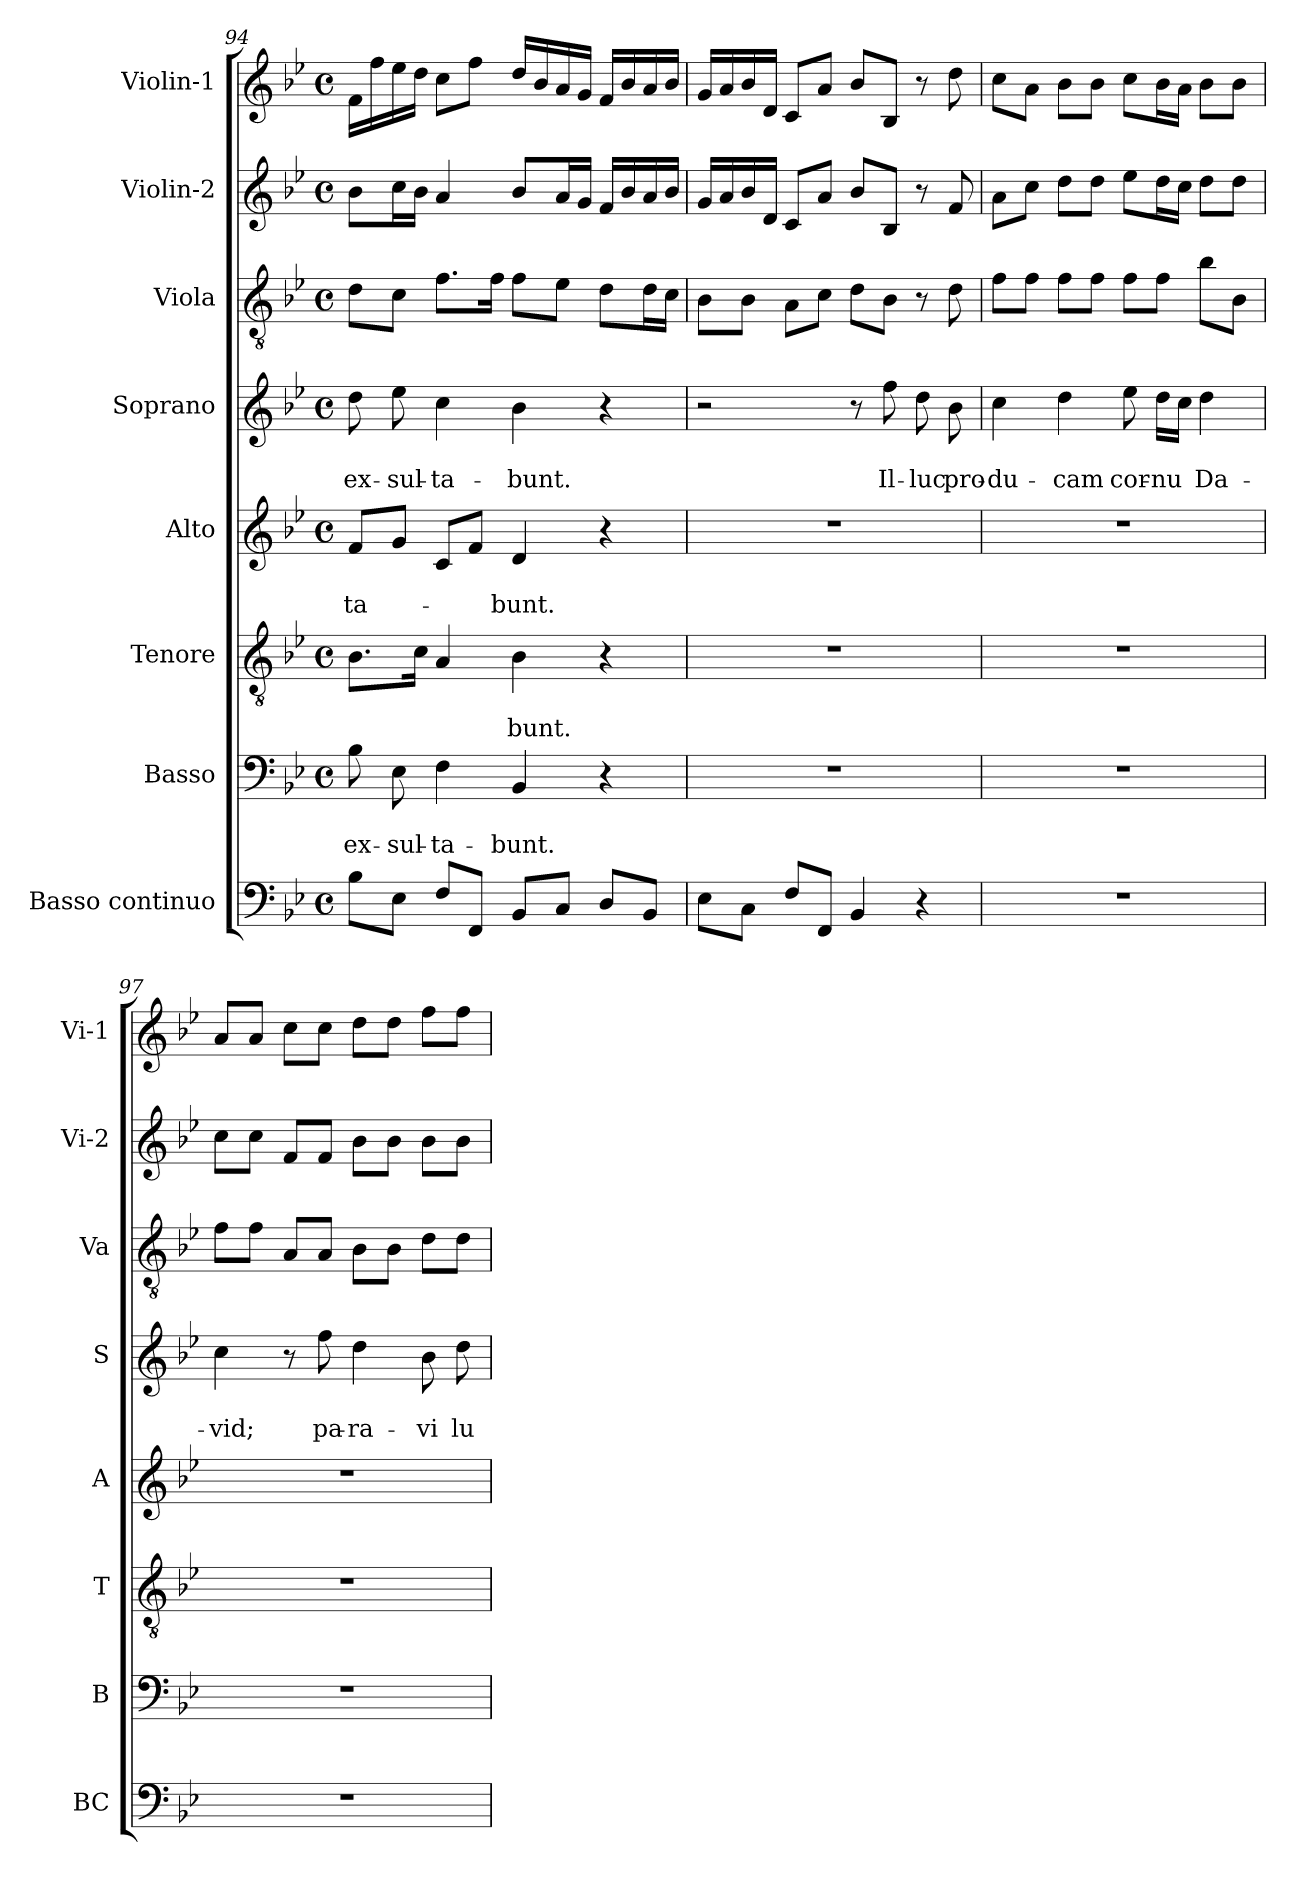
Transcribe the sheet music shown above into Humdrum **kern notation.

**kern	**kern	**text	**text	**kern	**text	**text	**kern	**text	**text	**kern	**text	**text	**kern	**kern	**kern
*part8	*part7	*part7	*part7	*part6	*part6	*part6	*part5	*part5	*part5	*part4	*part4	*part4	*part3	*part2	*part1
*staff8	*staff7	*staff7	*staff7	*staff6	*staff6	*staff6	*staff5	*staff5	*staff5	*staff4	*staff4	*staff4	*staff3	*staff2	*staff1
*I"Basso continuo	*I"Basso	*	*	*I"Tenore	*	*	*I"Alto	*	*	*I"Soprano	*	*	*I"Viola	*I"Violin-2	*I"Violin-1
*I'BC	*I'B	*	*	*I'T	*	*	*I'A	*	*	*I'S	*	*	*I'Va	*I'Vi-2	*I'Vi-1
*clefF4	*clefF4	*	*	*clefGv2	*	*	*clefG2	*	*	*clefG2	*	*	*clefGv2	*clefG2	*clefG2
*k[b-e-]	*k[b-e-]	*	*	*k[b-e-]	*	*	*k[b-e-]	*	*	*k[b-e-]	*	*	*k[b-e-]	*k[b-e-]	*k[b-e-]
*B-:	*B-:	*	*	*B-:	*	*	*B-:	*	*	*B-:	*	*	*B-:	*B-:	*B-:
*M4/4	*M4/4	*	*	*M4/4	*	*	*M4/4	*	*	*M4/4	*	*	*M4/4	*M4/4	*M4/4
*met(c)	*met(c)	*	*	*met(c)	*	*	*met(c)	*	*	*met(c)	*	*	*met(c)	*met(c)	*met(c)
=94	=94	=94	=94	=94	=94	=94	=94	=94	=94	=94	=94	=94	=94	=94	=94
!	!	!	!LO:LY:b	!	!	!	!	!	!LO:LY:b	!	!	!LO:LY:b	!	!	!
8B-\L	8B-\	.	ex-	8.B-\L	.	.	8f/L	.	-ta-	8dd\	.	ex-	8d\L	8b-\L	16f\LL
.	.	.	.	.	.	.	.	.	.	.	.	.	.	.	16ff\
!	!	!	!LO:LY:b	!	!	!	!	!	!	!	!	!LO:LY:b	!	!	!
8E-\J	8E-\	.	-sul-	.	.	.	8g/J	.	.	8ee-\	.	-sul-	8c\J	16cc\L	16ee-\
.	.	.	.	16c\Jk	.	.	.	.	.	.	.	.	.	16b-\JJ	16dd\JJ
!	!	!	!LO:LY:b	!	!	!	!	!	!	!	!	!LO:LY:b	!	!	!
8F/L	4F\	.	-ta-	4A/	.	.	8c/L	.	.	4cc\	.	-ta-	8.f\L	4a/	8cc\L
8FF/J	.	.	.	.	.	.	8f/J	.	.	.	.	.	.	.	8ff\J
.	.	.	.	.	.	.	.	.	.	.	.	.	16f\Jk	.	.
!	!	!	!LO:LY:b	!	!	!LO:LY:b	!	!	!LO:LY:b	!	!	!LO:LY:b	!	!	!
8BB-/L	4BB-/	.	-bunt.	4B-\	.	-bunt.	4d/	.	-bunt.	4b-\	.	-bunt.	8f\L	8b-/L	16dd/LL
.	.	.	.	.	.	.	.	.	.	.	.	.	.	.	16b-/
8C/J	.	.	.	.	.	.	.	.	.	.	.	.	8e-\J	16a/L	16a/
.	.	.	.	.	.	.	.	.	.	.	.	.	.	16g/JJ	16g/JJ
8D/L	4r	.	.	4r	.	.	4r	.	.	4r	.	.	8d\L	16f/LL	16f/LL
.	.	.	.	.	.	.	.	.	.	.	.	.	.	16b-/	16b-/
8BB-/J	.	.	.	.	.	.	.	.	.	.	.	.	16d\L	16a/	16a/
.	.	.	.	.	.	.	.	.	.	.	.	.	16c\JJ	16b-/JJ	16b-/JJ
=95	=95	=95	=95	=95	=95	=95	=95	=95	=95	=95	=95	=95	=95	=95	=95
8E-\L	1r	.	.	1r	.	.	1r	.	.	2r	.	.	8B-\L	16g/LL	16g/LL
.	.	.	.	.	.	.	.	.	.	.	.	.	.	16a/	16a/
8C\J	.	.	.	.	.	.	.	.	.	.	.	.	8B-\J	16b-/	16b-/
.	.	.	.	.	.	.	.	.	.	.	.	.	.	16d/JJ	16d/JJ
8F/L	.	.	.	.	.	.	.	.	.	.	.	.	8A\L	8c/L	8c/L
8FF/J	.	.	.	.	.	.	.	.	.	.	.	.	8c\J	8a/J	8a/J
4BB-/	.	.	.	.	.	.	.	.	.	8r	.	.	8d\L	8b-/L	8b-/L
!	!	!	!	!	!	!	!	!	!	!	!	!LO:LY:b	!	!	!
.	.	.	.	.	.	.	.	.	.	8ff\	.	Il-	8B-\J	8B-/J	8B-/J
!	!	!	!	!	!	!	!	!	!	!	!	!LO:LY:b	!	!	!
4r	.	.	.	.	.	.	.	.	.	8dd\	.	-luc	8r	8r	8r
!	!	!	!	!	!	!	!	!	!	!	!	!LO:LY:b	!	!	!
.	.	.	.	.	.	.	.	.	.	8b-\	.	pro-	8d\	8f/	8dd\
=96	=96	=96	=96	=96	=96	=96	=96	=96	=96	=96	=96	=96	=96	=96	=96
!	!	!	!	!	!	!	!	!	!	!	!	!LO:LY:b	!	!	!
1r	1r	.	.	1r	.	.	1r	.	.	4cc\	.	-du-	8f\L	8a\L	8cc\L
.	.	.	.	.	.	.	.	.	.	.	.	.	8f\J	8cc\J	8a\J
!	!	!	!	!	!	!	!	!	!	!	!	!LO:LY:b	!	!	!
.	.	.	.	.	.	.	.	.	.	4dd\	.	-cam	8f\L	8dd\L	8b-\L
.	.	.	.	.	.	.	.	.	.	.	.	.	8f\J	8dd\J	8b-\J
!	!	!	!	!	!	!	!	!	!	!	!	!LO:LY:b	!	!	!
.	.	.	.	.	.	.	.	.	.	8ee-\	.	cor-	8f\L	8ee-\L	8cc\L
!	!	!	!	!	!	!	!	!	!	!	!	!LO:LY:b	!	!	!
.	.	.	.	.	.	.	.	.	.	16dd\LL	.	-nu	8f\J	16dd\L	16b-\L
.	.	.	.	.	.	.	.	.	.	16cc\JJ	.	.	.	16cc\JJ	16a\JJ
!	!	!	!	!	!	!	!	!	!	!	!	!LO:LY:b	!	!	!
.	.	.	.	.	.	.	.	.	.	4dd\	.	Da-	8b-\L	8dd\L	8b-\L
.	.	.	.	.	.	.	.	.	.	.	.	.	8B-\J	8dd\J	8b-\J
!!LO:PB:g=z
=97	=97	=97	=97	=97	=97	=97	=97	=97	=97	=97	=97	=97	=97	=97	=97
!	!	!	!	!	!	!	!	!	!	!	!	!LO:LY:b	!	!	!
1r	1r	.	.	1r	.	.	1r	.	.	4cc\	.	-vid;	8f\L	8cc\L	8a/L
.	.	.	.	.	.	.	.	.	.	.	.	.	8f\J	8cc\J	8a/J
.	.	.	.	.	.	.	.	.	.	8r	.	.	8A/L	8f/L	8cc\L
!	!	!	!	!	!	!	!	!	!	!	!	!LO:LY:b	!	!	!
.	.	.	.	.	.	.	.	.	.	8ff\	.	pa-	8A/J	8f/J	8cc\J
!	!	!	!	!	!	!	!	!	!	!	!	!LO:LY:b	!	!	!
.	.	.	.	.	.	.	.	.	.	4dd\	.	-ra-	8B-\L	8b-\L	8dd\L
.	.	.	.	.	.	.	.	.	.	.	.	.	8B-\J	8b-\J	8dd\J
!	!	!	!	!	!	!	!	!	!	!	!	!LO:LY:b	!	!	!
.	.	.	.	.	.	.	.	.	.	8b-\	.	-vi	8d\L	8b-\L	8ff\L
!	!	!	!	!	!	!	!	!	!	!	!	!LO:LY:b	!	!	!
.	.	.	.	.	.	.	.	.	.	8dd\	.	lu-	8d\J	8b-\J	8ff\J
=	=	=	=	=	=	=	=	=	=	=	=	=	=	=	=
*-	*-	*-	*-	*-	*-	*-	*-	*-	*-	*-	*-	*-	*-	*-	*-
